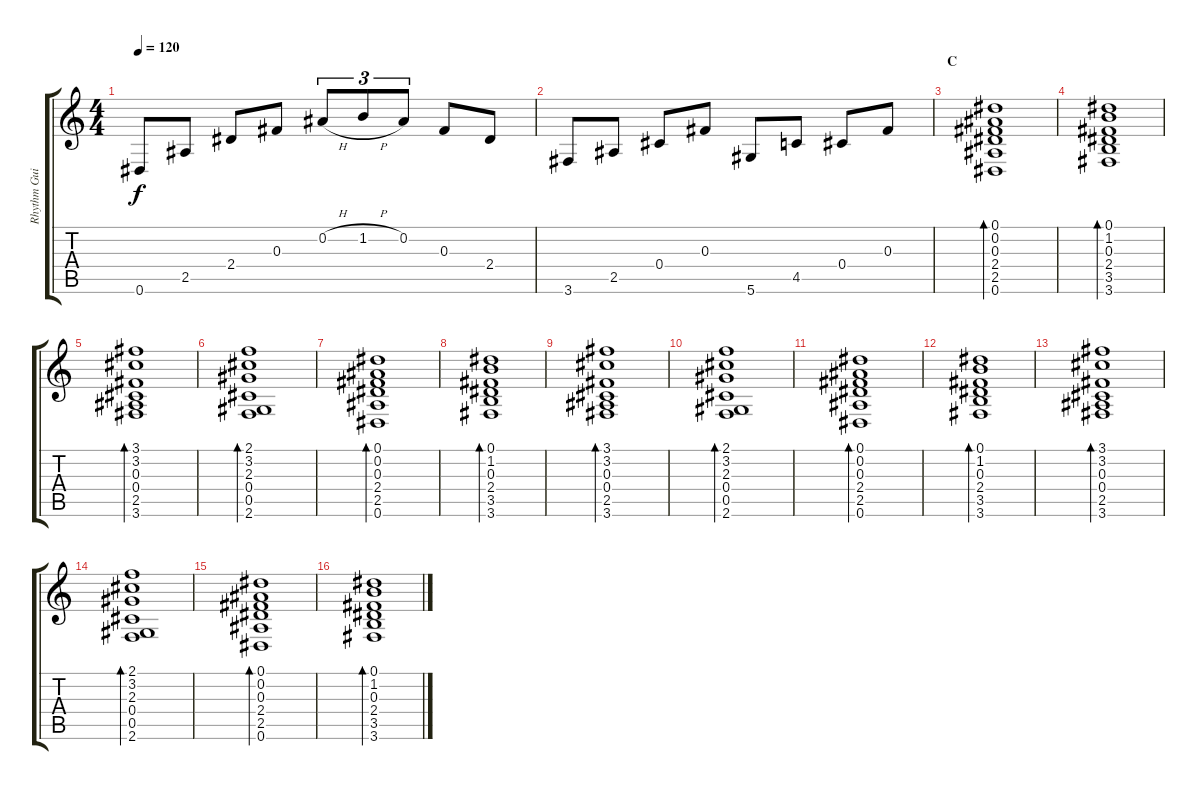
\track ("Rhythm Guitar" "Rhythm Gui") {instrument acousticguitarnylon}
\staff {score tabs}
\tuning (Eb4 Bb3 Gb3 Db3 Ab2 Eb2) {hide}
\ts (4 4)
\tempo 120
\clef g2
\ks c
0.6.8{dy f} 2.5.8 2.4.8 0.3.8 0.2{h}.8{tu (3 2)} 1.2{h}.8{tu (3 2)} 0.2.8{tu (3 2)} 0.3.8 2.4.8 |
3.6.8 2.5.8 0.4.8 0.3.8 5.6.8 4.5.8 0.4.8 0.3.8 |
\section ("" "C")
(0.1 0.2 0.3 2.4 2.5 0.6).1{bd 120} |
(0.1 1.2 0.3 2.4 3.5 3.6).1{bd 120} |
(3.1 3.2 0.3 0.4 2.5 3.6).1{bd 120} |
(2.1 3.2 2.3 0.4 0.5 2.6).1{bd 120} |
(0.1 0.2 0.3 2.4 2.5 0.6).1{bd 120} |
(0.1 1.2 0.3 2.4 3.5 3.6).1{bd 120} |
(3.1 3.2 0.3 0.4 2.5 3.6).1{bd 120} |
(2.1 3.2 2.3 0.4 0.5 2.6).1{bd 120} |
(0.1 0.2 0.3 2.4 2.5 0.6).1{bd 120} |
(0.1 1.2 0.3 2.4 3.5 3.6).1{bd 120} |
(3.1 3.2 0.3 0.4 2.5 3.6).1{bd 120} |
(2.1 3.2 2.3 0.4 0.5 2.6).1{bd 120} |
(0.1 0.2 0.3 2.4 2.5 0.6).1{bd 120} |
(0.1 1.2 0.3 2.4 3.5 3.6).1{bd 120}
